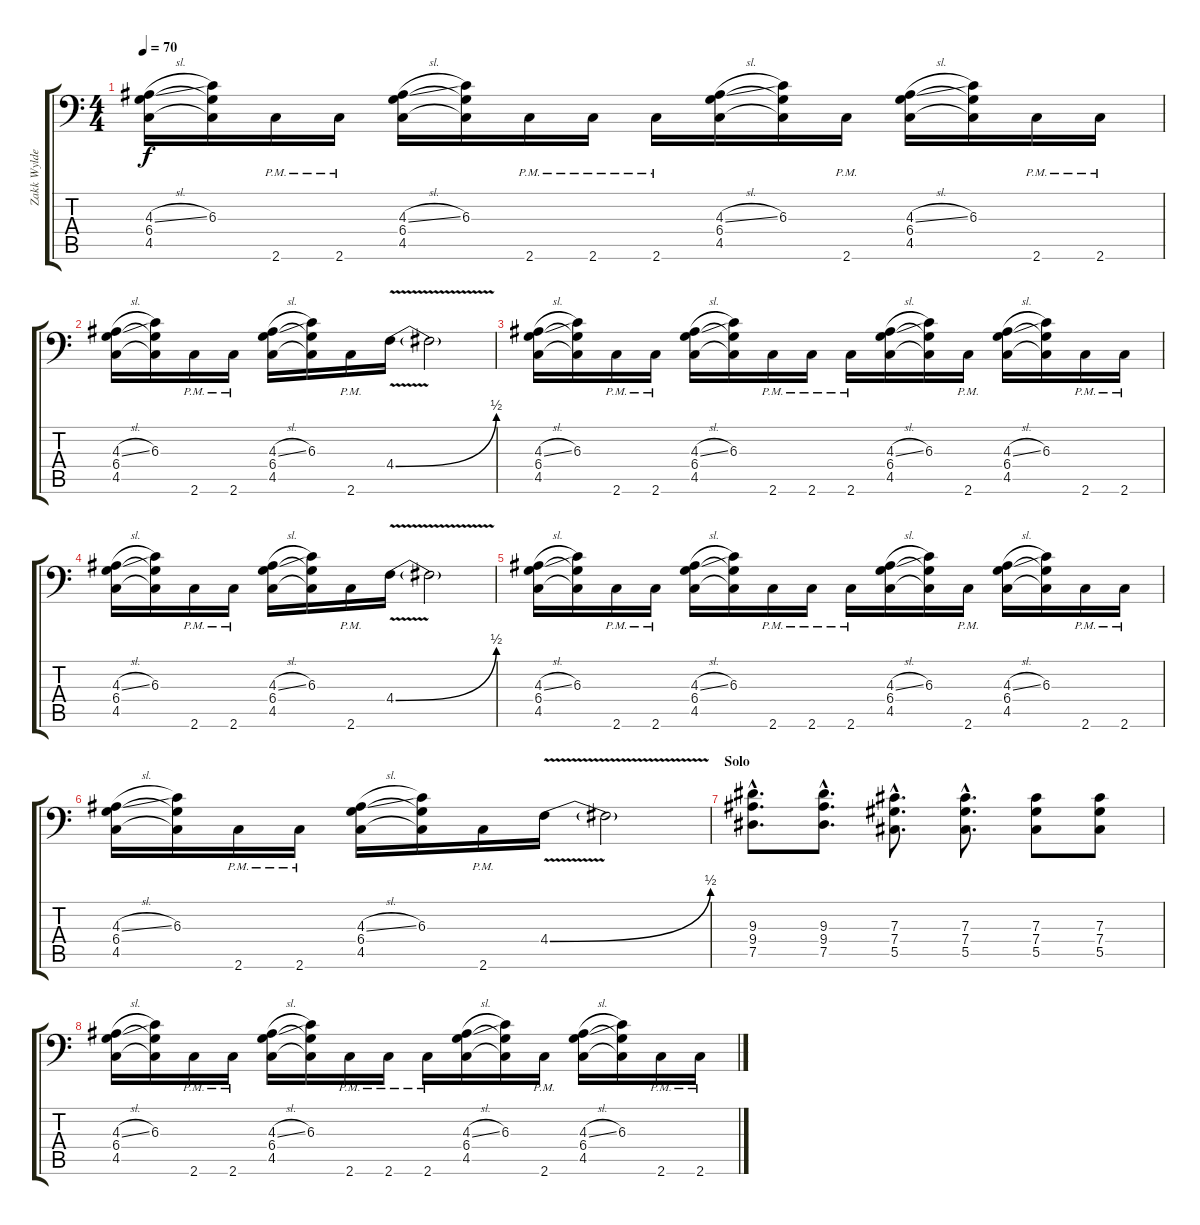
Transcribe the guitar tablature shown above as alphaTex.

\track ("Zakk Wylde" "Zakk Wylde") {instrument distortionguitar}
\staff {score tabs}
\tuning (Eb3 Bb2 Gb2 Db2 Ab1 Bb1) {hide}
\ts (4 4)
\tempo 70
\clef f4
\ks c
(4.3{sl} 6.4 4.5).16{dy f} (6.3 6.4{t} 4.5{t}).16 2.6{pm}.16 2.6{pm}.16 (4.3{sl} 6.4 4.5).16 (6.3 6.4{t} 4.5{t}).16 2.6{pm}.16 2.6{pm}.16 2.6{pm}.16 (4.3{sl} 6.4 4.5).16 (6.3 6.4{t} 4.5{t}).16 2.6{pm}.16 (4.3{sl} 6.4 4.5).16 (6.3 6.4{t} 4.5{t}).16 2.6{pm}.16 2.6{pm}.16 |
(4.3{sl} 6.4 4.5).16 (6.3 6.4{t} 4.5{t}).16 2.6{pm}.16 2.6{pm}.16 (4.3{sl} 6.4 4.5).16 (6.3 6.4{t} 4.5{t}).16 2.6{pm}.16 4.4{be (bend 0 0 60 2) v}.16 4.4{t}.2 |
(4.3{sl} 6.4 4.5).16 (6.3 6.4{t} 4.5{t}).16 2.6{pm}.16 2.6{pm}.16 (4.3{sl} 6.4 4.5).16 (6.3 6.4{t} 4.5{t}).16 2.6{pm}.16 2.6{pm}.16 2.6{pm}.16 (4.3{sl} 6.4 4.5).16 (6.3 6.4{t} 4.5{t}).16 2.6{pm}.16 (4.3{sl} 6.4 4.5).16 (6.3 6.4{t} 4.5{t}).16 2.6{pm}.16 2.6{pm}.16 |
(4.3{sl} 6.4 4.5).16 (6.3 6.4{t} 4.5{t}).16 2.6{pm}.16 2.6{pm}.16 (4.3{sl} 6.4 4.5).16 (6.3 6.4{t} 4.5{t}).16 2.6{pm}.16 4.4{be (bend 0 0 60 2) v}.16 4.4{t}.2 |
(4.3{sl} 6.4 4.5).16 (6.3 6.4{t} 4.5{t}).16 2.6{pm}.16 2.6{pm}.16 (4.3{sl} 6.4 4.5).16 (6.3 6.4{t} 4.5{t}).16 2.6{pm}.16 2.6{pm}.16 2.6{pm}.16 (4.3{sl} 6.4 4.5).16 (6.3 6.4{t} 4.5{t}).16 2.6{pm}.16 (4.3{sl} 6.4 4.5).16 (6.3 6.4{t} 4.5{t}).16 2.6{pm}.16 2.6{pm}.16 |
(4.3{sl} 6.4 4.5).16 (6.3 6.4{t} 4.5{t}).16 2.6{pm}.16 2.6{pm}.16 (4.3{sl} 6.4 4.5).16 (6.3 6.4{t} 4.5{t}).16 2.6{pm}.16 4.4{be (bend 0 0 60 2) v}.16 4.4{t}.2 |
\section ("" "Solo")
(9.3{hac} 9.4{hac} 7.5{hac}).8{d} (9.3{hac} 9.4{hac} 7.5{hac}).8{d} (7.3{hac} 7.4{hac} 5.5{hac}).8{d} (7.3{hac} 7.4{hac} 5.5{hac}).8{d} (7.3 7.4 5.5).8 (7.3 7.4 5.5).8 |
(4.3{sl} 6.4 4.5).16 (6.3 6.4{t} 4.5{t}).16 2.6{pm}.16 2.6{pm}.16 (4.3{sl} 6.4 4.5).16 (6.3 6.4{t} 4.5{t}).16 2.6{pm}.16 2.6{pm}.16 2.6{pm}.16 (4.3{sl} 6.4 4.5).16 (6.3 6.4{t} 4.5{t}).16 2.6{pm}.16 (4.3{sl} 6.4 4.5).16 (6.3 6.4{t} 4.5{t}).16 2.6{pm}.16 2.6{pm}.16
